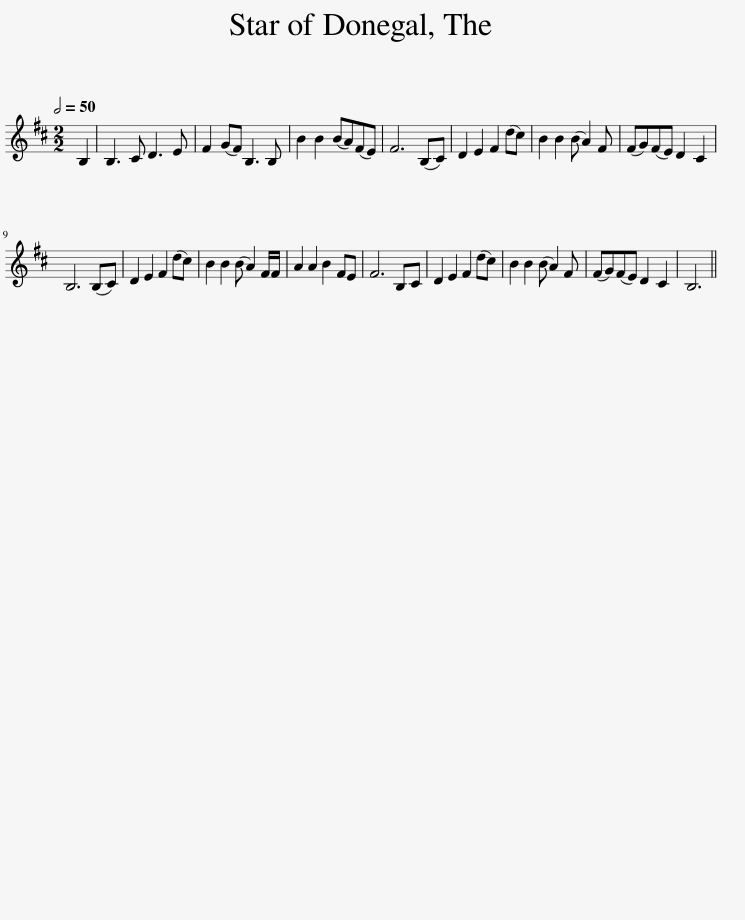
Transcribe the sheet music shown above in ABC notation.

X:1
L:1/8
Q:1/2=50
M:2/2
I:linebreak $
K:Bmin
V:1 treble
V:1
 B,2 | B,3 C D3 E | F2 (GF) B,3 B, | B2 B2 (BA)(FE) | F6 (B,C) | %5
 D2 E2 F2 (dc) | B2 B2 (B A2) F | (FG)(FE) D2 C2 |$ B,6 (B,C) | D2 E2 F2 (dc) | %10
 B2 B2 (B A2) F/F/ | A2 A2 B2 FE | F6 B,C | D2 E2 F2 (dc) | B2 B2 (B A2) F | %15
 (FG)(FE) D2 C2 | B,6 || %17
